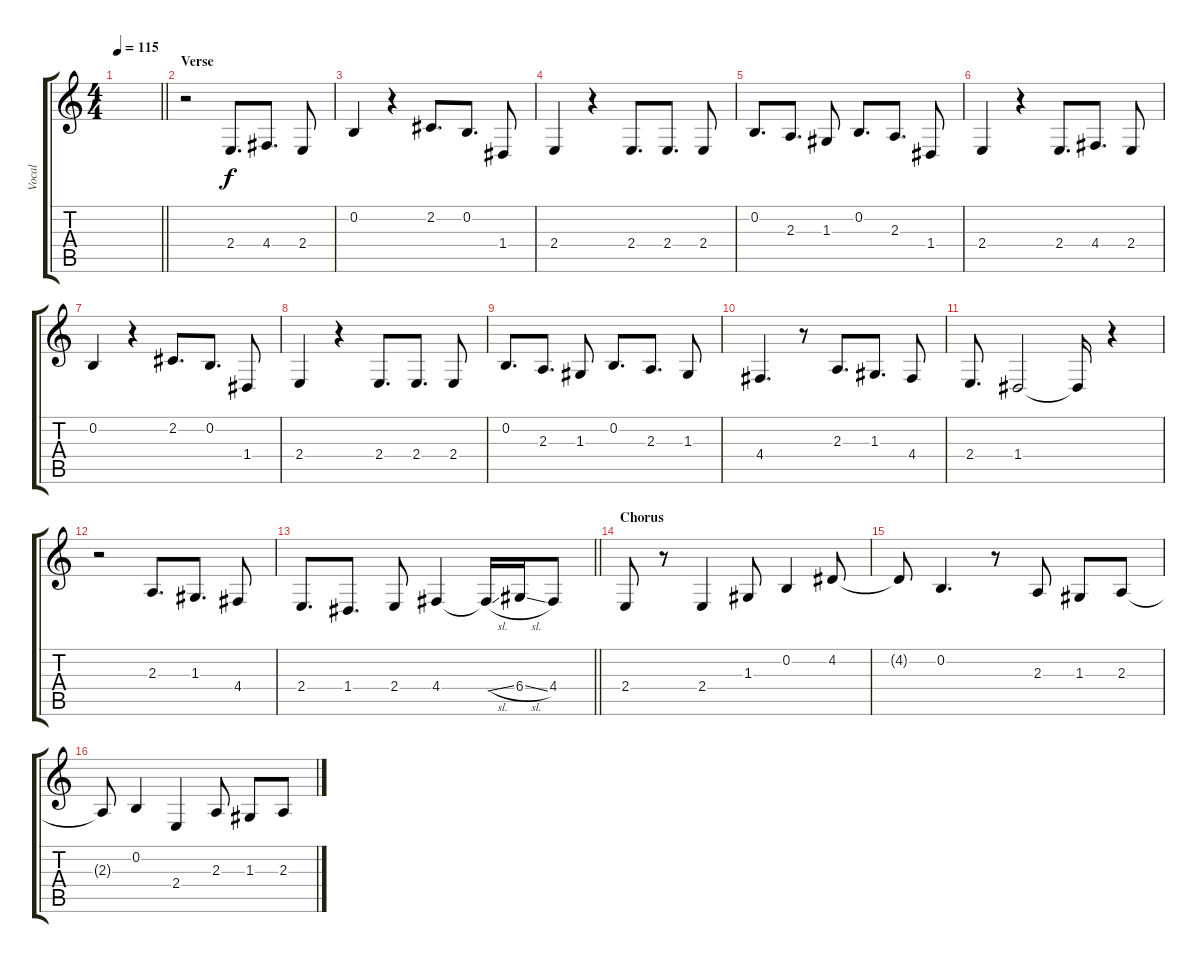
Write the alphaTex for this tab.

\track ("Vocal" "Vocal") {instrument lead8bassandlead}
\staff {score tabs}
\tuning (E4 B3 G3 D3 A2 E2) {hide}
\ts (4 4)
\tempo 115
\clef g2
\barLineRight lightlight
\ks c
|
\section ("" "Verse")
r.2 2.4.8{d} 4.4.8{d} 2.4.8 |
0.2.4 r.4 2.2.8{d} 0.2.8{d} 1.4.8 |
2.4.4 r.4 2.4.8{d} 2.4.8{d} 2.4.8 |
0.2.8{d} 2.3.8{d} 1.3.8 0.2.8{d} 2.3.8{d} 1.4.8 |
2.4.4 r.4 2.4.8{d} 4.4.8{d} 2.4.8 |
0.2.4 r.4 2.2.8{d} 0.2.8{d} 1.4.8 |
2.4.4 r.4 2.4.8{d} 2.4.8{d} 2.4.8 |
0.2.8{d} 2.3.8{d} 1.3.8 0.2.8{d} 2.3.8{d} 1.3.8 |
4.4.4{d} r.8 2.3.8{d} 1.3.8{d} 4.4.8 |
2.4.8{d} 1.4.2 1.4{t}.16 r.4 |
r.2 2.3.8{d} 1.3.8{d} 4.4.8 |
\barLineRight lightlight
2.4.8{d} 1.4.8{d} 2.4.8 4.4.4 4.4{sl t}.16 6.4{sl}.16 4.4.8 |
\section ("" "Chorus")
2.4.8 r.8 2.4.4 1.3.8 0.2.4 4.2.8 |
4.2{t}.8 0.2.4{d} r.8 2.3.8 1.3.8 2.3.8 |
2.3{t}.8 0.2.4 2.4.4 2.3.8 1.3.8 2.3.8
